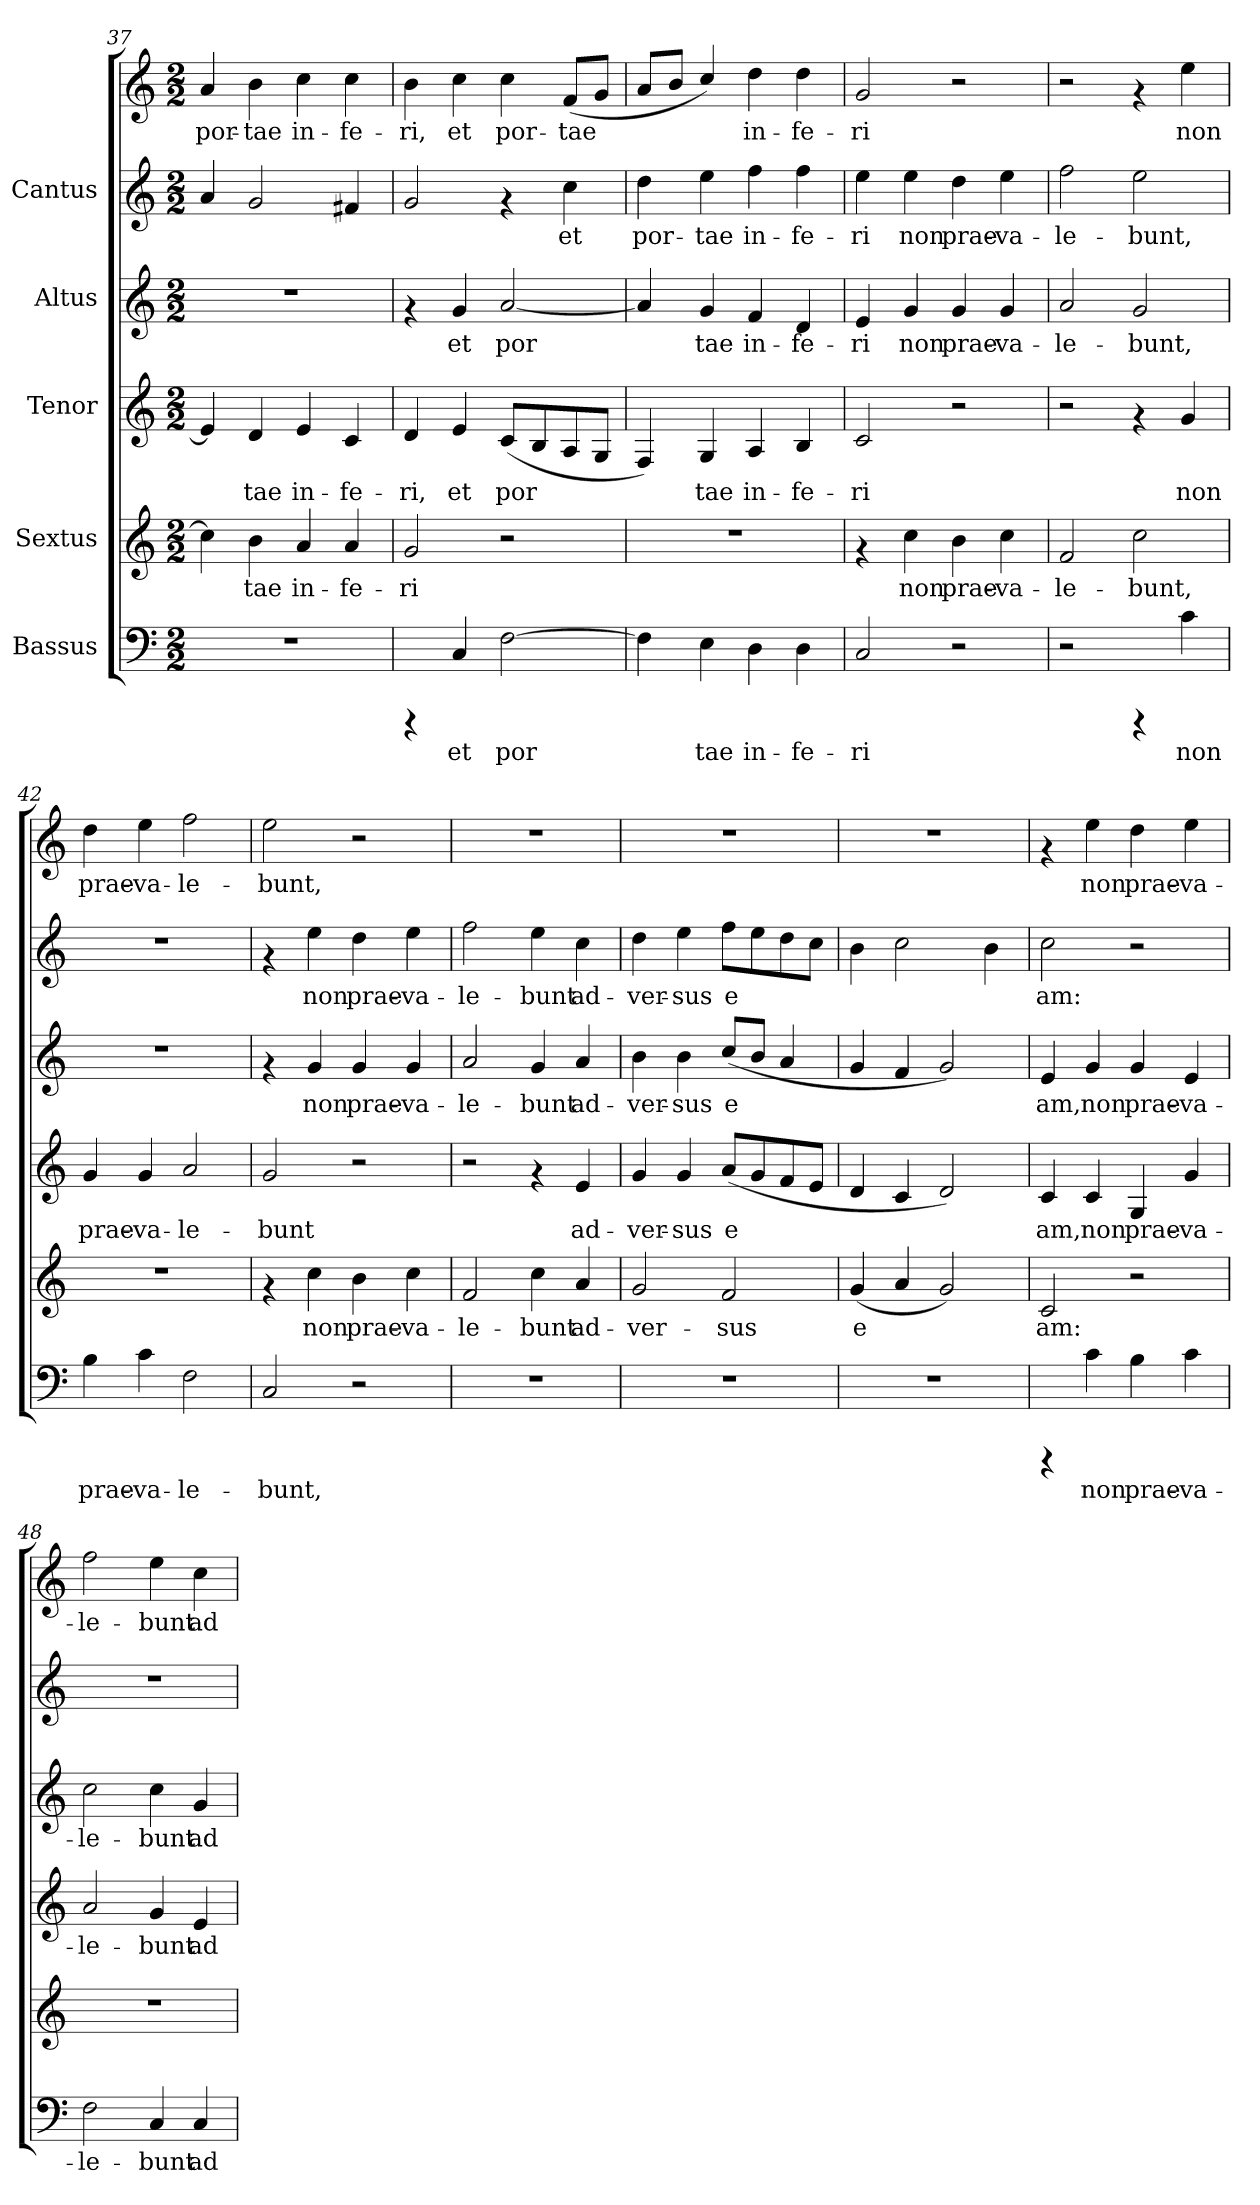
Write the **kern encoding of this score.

**kern	**text	**kern	**text	**kern	**text	**kern	**text	**kern	**text	**kern	**text
*part5	*part5	*part4	*part4	*part3	*part3	*part2	*part2	*part1	*part1	*part1	*part1
*staff6	*staff6	*staff5	*staff5	*staff4	*staff4	*staff3	*staff3	*staff2	*staff2	*staff1	*staff1
*I"Bassus	*	*I"Sextus	*	*I"Tenor	*	*I"Altus	*	*I"Cantus	*	*	*
*clefF4	*	*clefG2	*	*clefG2	*	*clefG2	*	*clefG2	*	*clefG2	*
*M2/2	*	*M2/2	*	*M2/2	*	*M2/2	*	*M2/2	*	*M2/2	*
=37	=37	=37	=37	=37	=37	=37	=37	=37	=37	=37	=37
!	!	!	!LO:LY:b:cj	!	!LO:LY:b:cj	!	!	!	!	!	!LO:LY:b:cj
1r	.	4cc\]	-	4e/]	-	1r	.	4a/	.	4a/	por-
!	!	!	!LO:LY:b:cj	!	!LO:LY:b:cj	!	!	!	!	!	!LO:LY:b:cj
.	.	4b\	tae	4d/	tae	.	.	2g/	.	4b\	-tae
!	!	!	!LO:LY:b:cj	!	!LO:LY:b:cj	!	!	!	!	!	!LO:LY:b:cj
.	.	4a/	in-	4e/	in-	.	.	.	.	4cc\	in-
!	!	!	!LO:LY:b:cj	!	!LO:LY:b:cj	!	!	!	!	!	!LO:LY:b:cj
.	.	4a/	-fe-	4c/	-fe-	.	.	4f#X/	.	4cc\	-fe-
!!LO:LB:g=z
=38	=38	=38	=38	=38	=38	=38	=38	=38	=38	=38	=38
!	!	!	!LO:LY:b:cj	!	!LO:LY:b:cj	!	!	!	!LO:LY:b:cj	!	!LO:LY:b:cj
4rCCC	.	2g/	-ri	4d/	-ri,	4rf	.	2g/	.	4b\	-ri,
!	!LO:LY:b:cj	!	!	!	!LO:LY:b:cj	!	!LO:LY:b:cj	!	!	!	!LO:LY:b:cj
4C/	et	.	.	4e/	et	4g/	et	.	.	4cc\	et
!	!LO:LY:b:cj	!	!	!	!LO:LY:b:cj	!	!LO:LY:b:cj	!	!	!	!LO:LY:b:cj
[>2F\	por-	2r	.	(<8c/L	por-	[<2a/	por-	4rf	.	4cc\	por-
!	!	!	!	!	!LO:LY:b:cj	!	!	!	!	!	!
.	.	.	.	8B/	--	.	.	.	.	.	.
!	!	!	!	!	!LO:LY:b:cj	!	!	!	!LO:LY:b:cj	!	!LO:LY:b:cj
.	.	.	.	8A/	--	.	.	4cc\	et	(<8f/L	-tae
!	!	!	!	!	!LO:LY:b:cj	!	!	!	!	!	!LO:LY:b:cj
.	.	.	.	8G/J	--	.	.	.	.	8g/J	.
=39	=39	=39	=39	=39	=39	=39	=39	=39	=39	=39	=39
!	!LO:LY:b:cj	!	!	!	!LO:LY:b:cj	!	!LO:LY:b:cj	!	!LO:LY:b:cj	!	!LO:LY:b:cj
4F\]	-	1r	.	4F/)	-	4a/]	-	4dd\	-por-	8a/L	.
!	!	!	!	!	!	!	!	!	!	!	!LO:LY:b:cj
.	.	.	.	.	.	.	.	.	.	8b/J	.
!	!LO:LY:b:cj	!	!	!	!LO:LY:b:cj	!	!LO:LY:b:cj	!	!LO:LY:b:cj	!	!LO:LY:b:cj
4E\	tae	.	.	4G/	tae	4g/	tae	4ee\	-tae	4cc/)	.
!	!LO:LY:b:cj	!	!	!	!LO:LY:b:cj	!	!LO:LY:b:cj	!	!LO:LY:b:cj	!	!LO:LY:b:cj
4D\	in-	.	.	4A/	in-	4f/	in-	4ff\	in-	4dd\	in-
!	!LO:LY:b:cj	!	!	!	!LO:LY:b:cj	!	!LO:LY:b:cj	!	!LO:LY:b:cj	!	!LO:LY:b:cj
4D\	-fe-	.	.	4B/	-fe-	4d/	-fe-	4ff\	-fe-	4dd\	-fe-
=40	=40	=40	=40	=40	=40	=40	=40	=40	=40	=40	=40
!	!LO:LY:b:cj	!	!	!	!LO:LY:b:cj	!	!LO:LY:b:cj	!	!LO:LY:b:cj	!	!LO:LY:b:cj
2C/	-ri	4rf	.	2c/	-ri	4e/	-ri	4ee\	ri	2g/	-ri
!	!	!	!LO:LY:b:cj	!	!	!	!LO:LY:b:cj	!	!LO:LY:b:cj	!	!
.	.	4cc\	non	.	.	4g/	non	4ee\	non	.	.
!	!	!	!LO:LY:b:cj	!	!	!	!LO:LY:b:cj	!	!LO:LY:b:cj	!	!
2r	.	4b\	prae-	2r	.	4g/	prae-	4dd\	prae-	2r	.
!	!	!	!LO:LY:b:cj	!	!	!	!LO:LY:b:cj	!	!LO:LY:b:cj	!	!
.	.	4cc\	-va-	.	.	4g/	-va-	4ee\	-va-	.	.
=41	=41	=41	=41	=41	=41	=41	=41	=41	=41	=41	=41
!	!	!	!LO:LY:b:cj	!	!	!	!LO:LY:b:cj	!	!LO:LY:b:cj	!	!
2r	.	2f/	-le-	2r	.	2a/	-le-	2ff\	le-	2r	.
!	!	!	!LO:LY:b:cj	!	!	!	!LO:LY:b:cj	!	!LO:LY:b:cj	!	!
4rCCC	.	2cc\	-bunt,	4rf	.	2g/	-bunt,	2ee\	-bunt,	4rf	.
!	!LO:LY:b:cj	!	!	!	!LO:LY:b:cj	!	!	!	!	!	!LO:LY:b:cj
4c\	non	.	.	4g/	non	.	.	.	.	4ee\	-non
=42	=42	=42	=42	=42	=42	=42	=42	=42	=42	=42	=42
!	!LO:LY:b:cj	!	!	!	!LO:LY:b:cj	!	!	!	!	!	!LO:LY:b:cj
4B\	prae-	1r	.	4g/	prae-	1r	.	1r	.	4dd\	prae-
!	!LO:LY:b:cj	!	!	!	!LO:LY:b:cj	!	!	!	!	!	!LO:LY:b:cj
4c\	-va-	.	.	4g/	-va-	.	.	.	.	4ee\	-va-
!	!LO:LY:b:cj	!	!	!	!LO:LY:b:cj	!	!	!	!	!	!LO:LY:b:cj
2F\	-le-	.	.	2a/	-le-	.	.	.	.	2ff\	-le-
!!LO:PB:g=z
=43	=43	=43	=43	=43	=43	=43	=43	=43	=43	=43	=43
!	!LO:LY:b:cj	!	!	!	!LO:LY:b:cj	!	!	!	!	!	!LO:LY:b:cj
2C/	-bunt,	4rf	.	2g/	-bunt	4rf	.	4rf	.	2ee\	-bunt,
!	!	!	!LO:LY:b:cj	!	!	!	!LO:LY:b:cj	!	!LO:LY:b:cj	!	!
.	.	4cc\	non	.	.	4g/	non	4ee\	non	.	.
!	!	!	!LO:LY:b:cj	!	!	!	!LO:LY:b:cj	!	!LO:LY:b:cj	!	!
2r	.	4b\	prae-	2r	.	4g/	prae-	4dd\	prae-	2r	.
!	!	!	!LO:LY:b:cj	!	!	!	!LO:LY:b:cj	!	!LO:LY:b:cj	!	!
.	.	4cc\	-va-	.	.	4g/	-va-	4ee\	-va-	.	.
=44	=44	=44	=44	=44	=44	=44	=44	=44	=44	=44	=44
!	!	!	!LO:LY:b:cj	!	!	!	!LO:LY:b:cj	!	!LO:LY:b:cj	!	!
1r	.	2f/	-le-	2r	.	2a/	-le-	2ff\	-le-	1r	.
!	!	!	!LO:LY:b:cj	!	!	!	!LO:LY:b:cj	!	!LO:LY:b:cj	!	!
.	.	4cc\	-bunt	4rf	.	4g/	-bunt	4ee\	-bunt	.	.
!	!	!	!LO:LY:b:cj	!	!LO:LY:b:cj	!	!LO:LY:b:cj	!	!LO:LY:b:cj	!	!
.	.	4a/	ad-	4e/	ad-	4a/	ad-	4cc\	ad-	.	.
=45	=45	=45	=45	=45	=45	=45	=45	=45	=45	=45	=45
!	!	!	!LO:LY:b:cj	!	!LO:LY:b:cj	!	!LO:LY:b:cj	!	!LO:LY:b:cj	!	!
1r	.	2g/	-ver-	4g/	-ver-	4b\	-ver-	4dd\	-ver-	1r	.
!	!	!	!	!	!LO:LY:b:cj	!	!LO:LY:b:cj	!	!LO:LY:b:cj	!	!
.	.	.	.	4g/	-sus	4b\	-sus	4ee\	-sus	.	.
!	!	!	!LO:LY:b:cj	!	!LO:LY:b:cj	!	!LO:LY:b:cj	!	!LO:LY:b:cj	!	!
.	.	2f/	-sus	(<8a/L	e-	(<8cc/L	e-	8ff\L	e-	.	.
!	!	!	!	!	!LO:LY:b:cj	!	!LO:LY:b:cj	!	!LO:LY:b:cj	!	!
.	.	.	.	8g/	--	8b/J	--	8ee\	--	.	.
!	!	!	!	!	!LO:LY:b:cj	!	!LO:LY:b:cj	!	!LO:LY:b:cj	!	!
.	.	.	.	8f/	--	4a/	--	8dd\	--	.	.
!	!	!	!	!	!LO:LY:b:cj	!	!	!	!LO:LY:b:cj	!	!
.	.	.	.	8e/J	--	.	.	8cc\J	--	.	.
=46	=46	=46	=46	=46	=46	=46	=46	=46	=46	=46	=46
!	!	!	!LO:LY:b:cj	!	!	!	!	!	!	!	!
1r	.	(<4g/	e-	4d/	.	4g/	.	4b\	.	1r	.
!	!	!	!LO:LY:b:cj	!	!	!	!	!	!	!	!
.	.	4a/	--	4c/	.	4f/	.	2cc\	.	.	.
!	!	!	!LO:LY:b:cj	!	!	!	!	!	!	!	!
.	.	2g/)	--	2d/)	.	2g/)	.	.	.	.	.
.	.	.	.	.	.	.	.	4b\	.	.	.
=47	=47	=47	=47	=47	=47	=47	=47	=47	=47	=47	=47
!	!	!	!LO:LY:b:cj	!	!LO:LY:b:cj	!	!LO:LY:b:cj	!	!LO:LY:b:cj	!	!
4rCCC	.	2c/	-am:	4c/	-am,	4e/	-am,	2cc\	-am:	4rf	.
!	!LO:LY:b:cj	!	!	!	!LO:LY:b:cj	!	!LO:LY:b:cj	!	!	!	!LO:LY:b:cj
4c\	non	.	.	4c/	non	4g/	non	.	.	4ee\	-non
!	!LO:LY:b:cj	!	!	!	!LO:LY:b:cj	!	!LO:LY:b:cj	!	!	!	!LO:LY:b:cj
4B\	prae-	2r	.	4G/	prae-	4g/	prae-	2r	.	4dd\	prae-
!	!LO:LY:b:cj	!	!	!	!LO:LY:b:cj	!	!LO:LY:b:cj	!	!	!	!LO:LY:b:cj
4c\	-va-	.	.	4g/	-va-	4e/	-va-	.	.	4ee\	-va-
!!LO:LB:g=z
=48	=48	=48	=48	=48	=48	=48	=48	=48	=48	=48	=48
!	!LO:LY:b:cj	!	!	!	!LO:LY:b:cj	!	!LO:LY:b:cj	!	!	!	!LO:LY:b:cj
2F\	-le-	1r	.	2a/	-le-	2cc\	-le-	1r	.	2ff\	le-
!	!LO:LY:b:cj	!	!	!	!LO:LY:b:cj	!	!LO:LY:b:cj	!	!	!	!LO:LY:b:cj
4C/	-bunt	.	.	4g/	-bunt	4cc\	-bunt	.	.	4ee\	-bunt
!	!LO:LY:b:cj	!	!	!	!LO:LY:b:cj	!	!LO:LY:b:cj	!	!	!	!LO:LY:b:cj
4C/	ad-	.	.	4e/	ad-	4g/	ad-	.	.	4cc\	ad-
=	=	=	=	=	=	=	=	=	=	=	=
*-	*-	*-	*-	*-	*-	*-	*-	*-	*-	*-	*-
